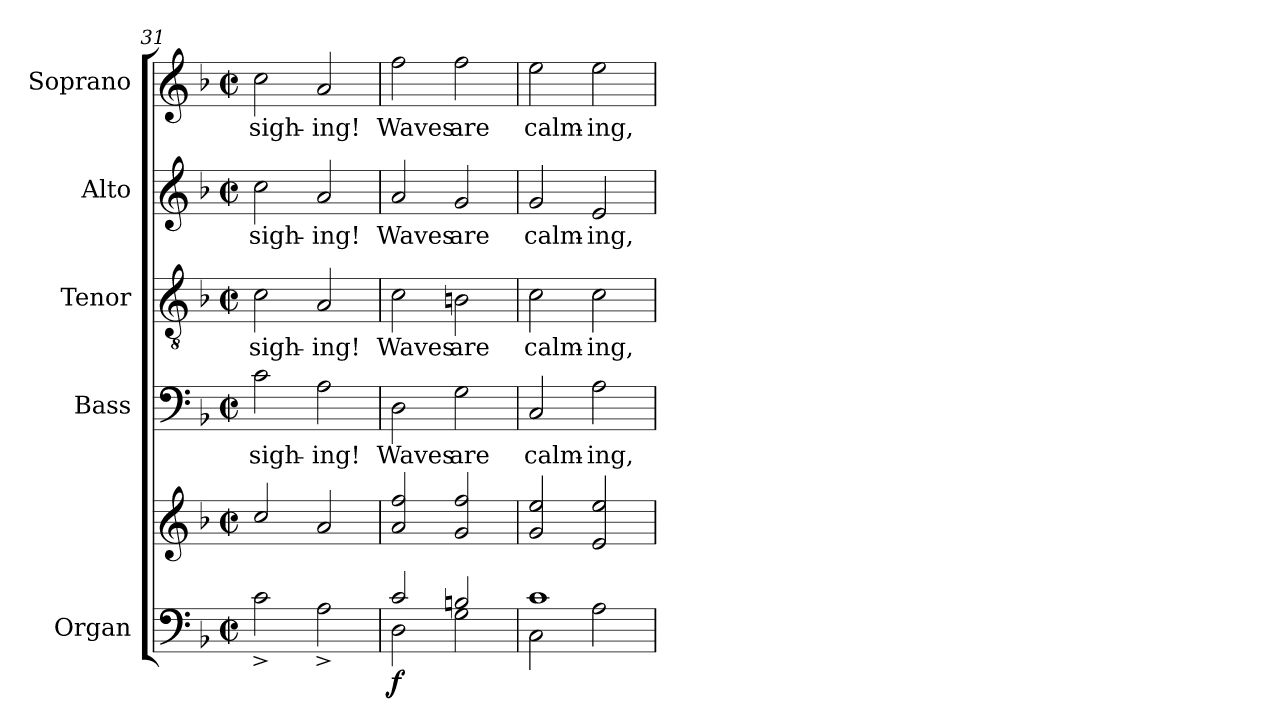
**kern	**kern	**dynam	**kern	**text	**kern	**text	**kern	**text	**kern	**text
*part5	*part5	*part5	*part4	*part4	*part3	*part3	*part2	*part2	*part1	*part1
*staff6	*staff5	*staff5/6	*staff4	*staff4	*staff3	*staff3	*staff2	*staff2	*staff1	*staff1
*I"Organ	*	*	*I"Bass	*	*I"Tenor	*	*I"Alto	*	*I"Soprano	*
*	*	*	*I'B	*	*I'T	*	*I'A	*	*I'S	*
*clefF4	*clefG2	*	*clefF4	*	*clefGv2	*	*clefG2	*	*clefG2	*
*k[b-]	*k[b-]	*	*k[b-]	*	*k[b-]	*	*k[b-]	*	*k[b-]	*
*F:	*F:	*	*F:	*	*F:	*	*F:	*	*F:	*
*M2/2	*M2/2	*	*M2/2	*	*M2/2	*	*M2/2	*	*M2/2	*
*met(c|)	*met(c|)	*	*met(c|)	*	*met(c|)	*	*met(c|)	*	*met(c|)	*
=31	=31	=31	=31	=31	=31	=31	=31	=31	=31	=31
*^	*^	*	*	*	*	*	*	*	*	*
!	!	!	!	!	!	!LO:LY:b	!	!LO:LY:b	!	!LO:LY:b	!	!LO:LY:b
1ryy	2c^\	2cc	1ryy	.	2c	sigh-	2c	sigh-	2cc	sigh-	2cc	sigh-
!	!	!	!	!	!	!LO:LY:b	!	!LO:LY:b	!	!LO:LY:b	!	!LO:LY:b
.	2A^\	2a	.	.	2A	-ing!	2A	-ing!	2a	-ing!	2a	-ing!
=32	=32	=32	=32	=32	=32	=32	=32	=32	=32	=32	=32	=32
!	!	!	!	!LO:DY:b=2	!	!LO:LY:b	!	!LO:LY:b	!	!LO:LY:b	!	!LO:LY:b
2c/	2D\	2a 2ff	1ryy	f	2D	Waves	2c	Waves	2a	Waves	2ff	Waves
!	!	!	!	!	!	!LO:LY:b	!	!LO:LY:b	!	!LO:LY:b	!	!LO:LY:b
2Bn/	2G\	2g 2ff	.	.	2G	are	2Bn	are	2g	are	2ff	are
=33	=33	=33	=33	=33	=33	=33	=33	=33	=33	=33	=33	=33
!	!	!	!	!	!	!LO:LY:b	!	!LO:LY:b	!	!LO:LY:b	!	!LO:LY:b
1c/	2C\	2g 2ee	1ryy	.	2C	calm-	2c	calm-	2g	calm-	2ee	calm-
!	!	!	!	!	!	!LO:LY:b	!	!LO:LY:b	!	!LO:LY:b	!	!LO:LY:b
.	2A\	2e 2ee	.	.	2A	-ing,	2c	-ing,	2e	-ing,	2ee	-ing,
*v	*v	*	*	*	*	*	*	*	*	*	*	*
*	*v	*v	*	*	*	*	*	*	*	*	*
=	=	=	=	=	=	=	=	=	=	=
*-	*-	*-	*-	*-	*-	*-	*-	*-	*-	*-
